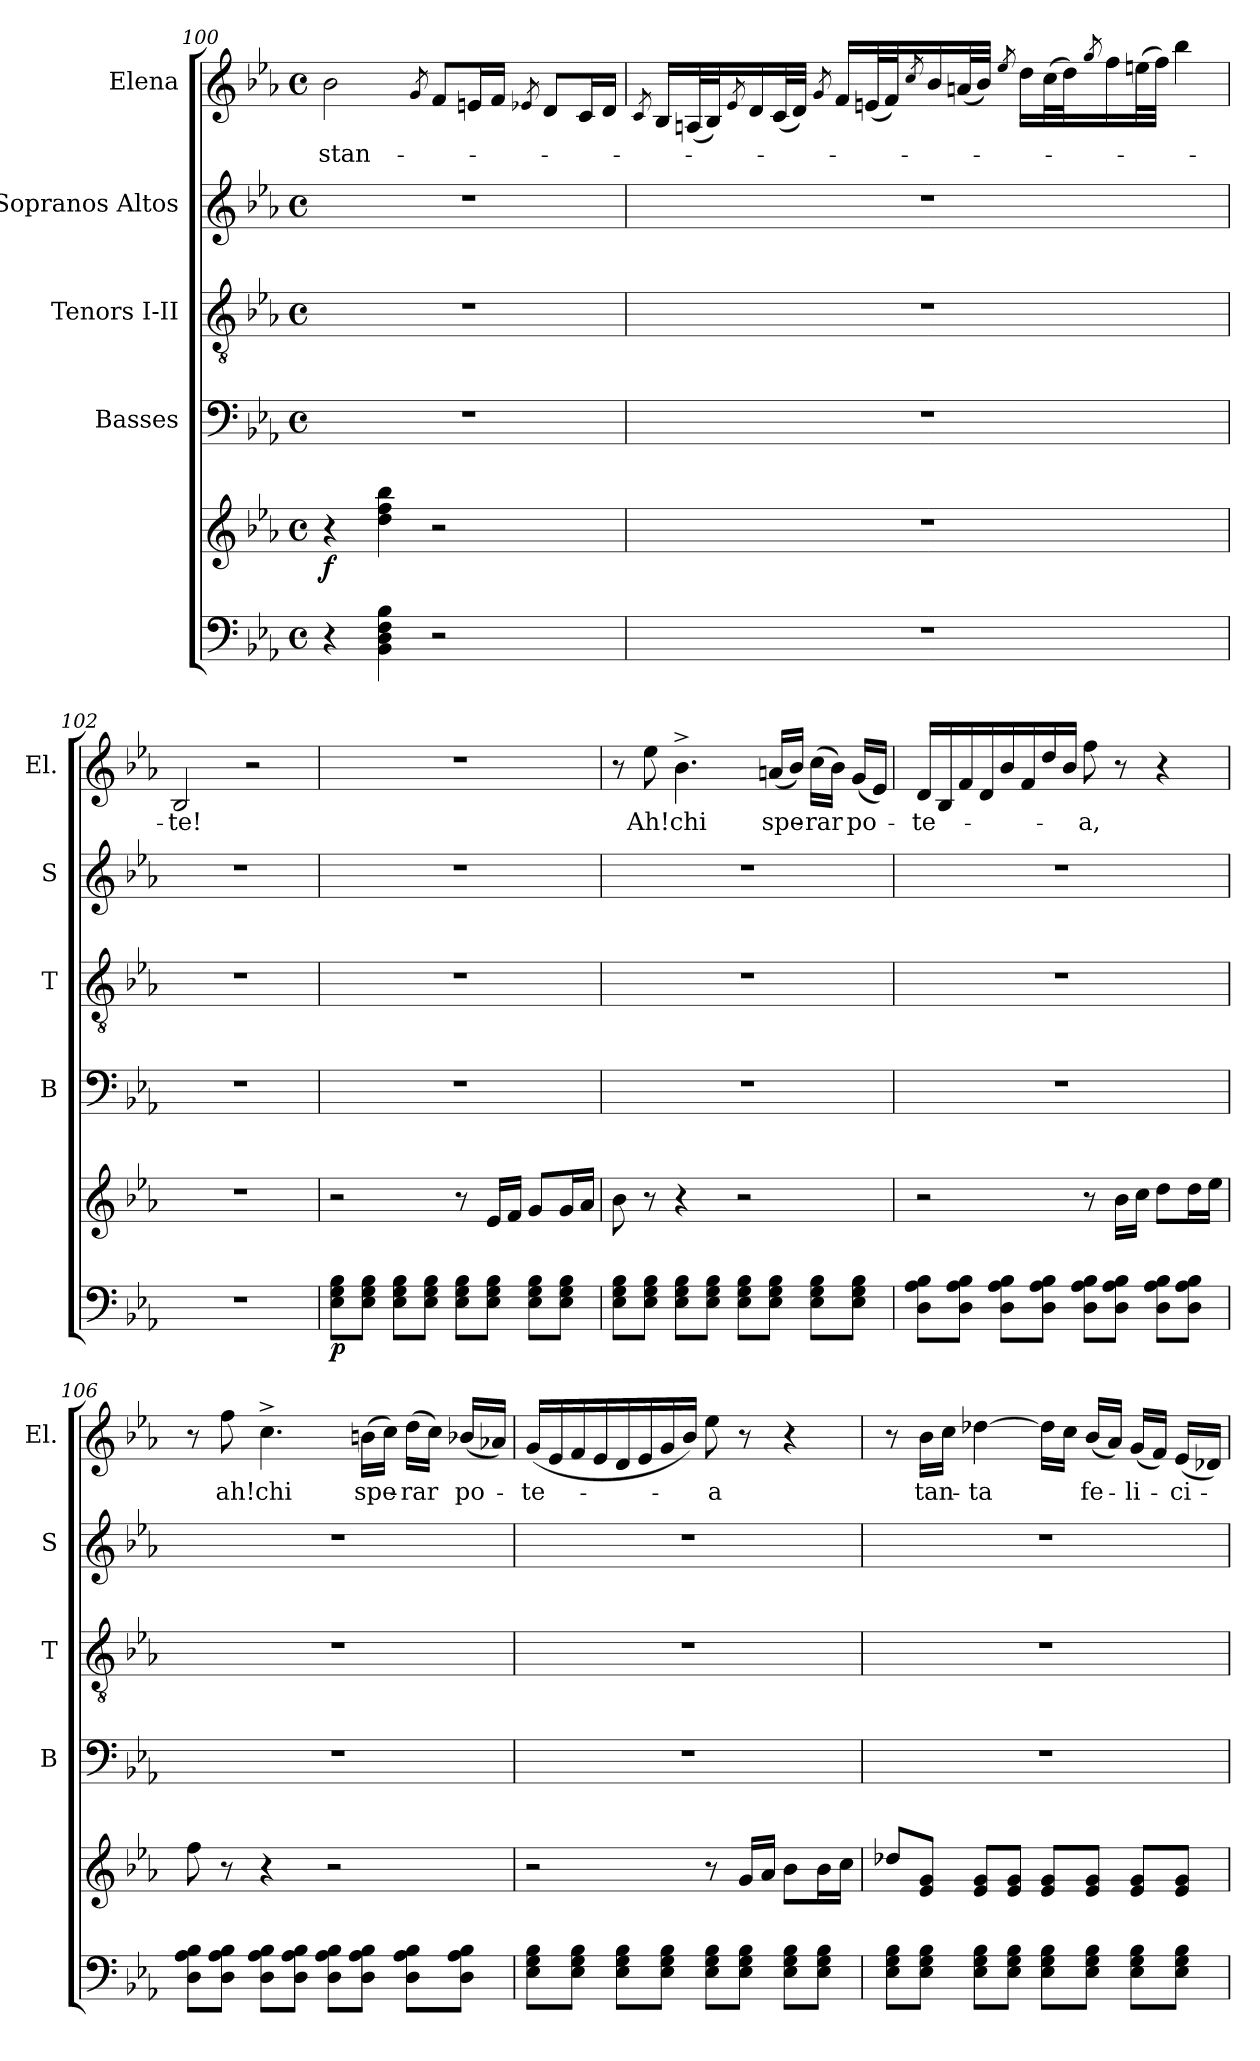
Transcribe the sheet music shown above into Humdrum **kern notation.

**kern	**kern	**dynam	**kern	**kern	**kern	**kern	**text
*part5	*part5	*part5	*part4	*part3	*part2	*part1	*part1
*staff6	*staff5	*staff5/6	*staff4	*staff3	*staff2	*staff1	*staff1
*	*	*	*I"Basses	*I"Tenors I-II	*I"Sopranos Altos	*I"Elena	*
*	*	*	*I'B	*I'T	*I'S	*I'El.	*
!!LO:PB:g=z
*clefF4	*clefG2	*	*clefF4	*clefGv2	*clefG2	*clefG2	*
*k[b-e-a-]	*k[b-e-a-]	*	*k[b-e-a-]	*k[b-e-a-]	*k[b-e-a-]	*k[b-e-a-]	*
*E-:	*E-:	*	*E-:	*E-:	*E-:	*E-:	*
*M4/4	*M4/4	*	*M4/4	*M4/4	*M4/4	*M4/4	*
*met(c)	*met(c)	*	*met(c)	*met(c)	*met(c)	*met(c)	*
=100	=100	=100	=100	=100	=100	=100	=100
!	!	!LO:DY:b	!	!	!	!	!LO:LY:b
4r	4r	f	1r	1r	1r	2b-\	-stan-
4BB-\ 4D\ 4F\ 4B-\	4dd\ 4ff\ 4bb-\	.	.	.	.	.	.
.	.	.	.	.	.	8qg/	.
2r	2r	.	.	.	.	8f/L	.
.	.	.	.	.	.	16en/L	.
.	.	.	.	.	.	16f/JJ	.
.	.	.	.	.	.	8qe-X/	.
.	.	.	.	.	.	8d/L	.
.	.	.	.	.	.	16c/L	.
.	.	.	.	.	.	16d/JJ	.
=101	=101	=101	=101	=101	=101	=101	=101
.	.	.	.	.	.	8qc/	.
1r	1r	.	1r	1r	1r	16B-/LL	.
.	.	.	.	.	.	(<32An/L	.
.	.	.	.	.	.	32B-/J)	.
.	.	.	.	.	.	8qe-/	.
.	.	.	.	.	.	16d/	.
.	.	.	.	.	.	(<32c/L	.
.	.	.	.	.	.	32d/JJJ)	.
.	.	.	.	.	.	8qg/	.
.	.	.	.	.	.	16f/LL	.
.	.	.	.	.	.	(<32en/L	.
.	.	.	.	.	.	32f/J)	.
.	.	.	.	.	.	8qcc/	.
.	.	.	.	.	.	16b-/	.
.	.	.	.	.	.	(<32an/L	.
.	.	.	.	.	.	32b-/JJJ)	.
.	.	.	.	.	.	8qee-/	.
.	.	.	.	.	.	16dd\LL	.
.	.	.	.	.	.	(>32cc\L	.
.	.	.	.	.	.	32dd\J)	.
.	.	.	.	.	.	8qgg/	.
.	.	.	.	.	.	16ff\	.
.	.	.	.	.	.	(>32een\L	.
.	.	.	.	.	.	32ff\JJJ)	.
.	.	.	.	.	.	4bb-\	.
=102	=102	=102	=102	=102	=102	=102	=102
!	!	!	!	!	!	!	!LO:LY:b
1r	1r	.	1r	1r	1r	2B-/	-te!
.	.	.	.	.	.	2r	.
!!LO:LB:g=z
=103	=103	=103	=103	=103	=103	=103	=103
!	!	!LO:DY:b=2	!	!	!	!	!
8E-\ 8G\ 8B-\L	2r	p	1r	1r	1r	1r	.
8E-\ 8G\ 8B-\J	.	.	.	.	.	.	.
8E-\ 8G\ 8B-\L	.	.	.	.	.	.	.
8E-\ 8G\ 8B-\J	.	.	.	.	.	.	.
8E-\ 8G\ 8B-\L	8r	.	.	.	.	.	.
8E-\ 8G\ 8B-\J	16e-/LL	.	.	.	.	.	.
.	16f/JJ	.	.	.	.	.	.
8E-\ 8G\ 8B-\L	8g/L	.	.	.	.	.	.
8E-\ 8G\ 8B-\J	16g/L	.	.	.	.	.	.
.	16a-/JJ	.	.	.	.	.	.
=104	=104	=104	=104	=104	=104	=104	=104
8E-\ 8G\ 8B-\L	8b-\	.	1r	1r	1r	8r	.
!	!	!	!	!	!	!	!LO:LY:b
8E-\ 8G\ 8B-\J	8r	.	.	.	.	8ee-\	Ah!
!	!	!	!	!	!	!	!LO:LY:b
8E-\ 8G\ 8B-\L	4r	.	.	.	.	4.b-^\	chi
8E-\ 8G\ 8B-\J	.	.	.	.	.	.	.
8E-\ 8G\ 8B-\L	2r	.	.	.	.	.	.
!	!	!	!	!	!	!	!LO:LY:b
8E-\ 8G\ 8B-\J	.	.	.	.	.	(<16an/LL	spe-
.	.	.	.	.	.	16b-/JJ)	.
!	!	!	!	!	!	!	!LO:LY:b
8E-\ 8G\ 8B-\L	.	.	.	.	.	(>16cc\LL	-rar
.	.	.	.	.	.	16b-\JJ)	.
!	!	!	!	!	!	!	!LO:LY:b
8E-\ 8G\ 8B-\J	.	.	.	.	.	(<16g/LL	po-
.	.	.	.	.	.	16e-/JJ)	.
=105	=105	=105	=105	=105	=105	=105	=105
!	!	!	!	!	!	!	!LO:LY:b
8D\ 8A-\ 8B-\L	2r	.	1r	1r	1r	16d/LL	-te-
.	.	.	.	.	.	16B-/	.
8D\ 8A-\ 8B-\J	.	.	.	.	.	16f/	.
.	.	.	.	.	.	16d/	.
8D\ 8A-\ 8B-\L	.	.	.	.	.	16b-/	.
.	.	.	.	.	.	16f/	.
8D\ 8A-\ 8B-\J	.	.	.	.	.	16dd/	.
.	.	.	.	.	.	16b-/JJ	.
!	!	!	!	!	!	!	!LO:LY:b
8D\ 8A-\ 8B-\L	8r	.	.	.	.	8ff\	-a,
8D\ 8A-\ 8B-\J	16b-\LL	.	.	.	.	8r	.
.	16cc\JJ	.	.	.	.	.	.
8D\ 8A-\ 8B-\L	8dd\L	.	.	.	.	4r	.
8D\ 8A-\ 8B-\J	16dd\L	.	.	.	.	.	.
.	16ee-\JJ	.	.	.	.	.	.
!!LO:PB:g=z
=106	=106	=106	=106	=106	=106	=106	=106
8D\ 8A-\ 8B-\L	8ff\	.	1r	1r	1r	8r	.
!	!	!	!	!	!	!	!LO:LY:b
8D\ 8A-\ 8B-\J	8r	.	.	.	.	8ff\	ah!
!	!	!	!	!	!	!	!LO:LY:b
8D\ 8A-\ 8B-\L	4r	.	.	.	.	4.cc^\	chi
8D\ 8A-\ 8B-\J	.	.	.	.	.	.	.
8D\ 8A-\ 8B-\L	2r	.	.	.	.	.	.
!	!	!	!	!	!	!	!LO:LY:b
8D\ 8A-\ 8B-\J	.	.	.	.	.	(>16bn\LL	spe-
.	.	.	.	.	.	16cc\JJ)	.
!	!	!	!	!	!	!	!LO:LY:b
8D\ 8A-\ 8B-\L	.	.	.	.	.	(>16dd\LL	-rar
.	.	.	.	.	.	16cc\JJ)	.
!	!	!	!	!	!	!	!LO:LY:b
8D\ 8A-\ 8B-\J	.	.	.	.	.	(<16b-X/LL	po-
.	.	.	.	.	.	16a-X/JJ)	.
=107	=107	=107	=107	=107	=107	=107	=107
!	!	!	!	!	!	!	!LO:LY:b
8E-\ 8G\ 8B-\L	2r	.	1r	1r	1r	(<16g/LL	-te-
.	.	.	.	.	.	16e-/	.
8E-\ 8G\ 8B-\J	.	.	.	.	.	16f/	.
.	.	.	.	.	.	16e-/	.
8E-\ 8G\ 8B-\L	.	.	.	.	.	16d/	.
.	.	.	.	.	.	16e-/	.
8E-\ 8G\ 8B-\J	.	.	.	.	.	16g/	.
.	.	.	.	.	.	16b-/JJ)	.
!	!	!	!	!	!	!	!LO:LY:b
8E-\ 8G\ 8B-\L	8r	.	.	.	.	8ee-\	-a
8E-\ 8G\ 8B-\J	16g/LL	.	.	.	.	8r	.
.	16a-/JJ	.	.	.	.	.	.
8E-\ 8G\ 8B-\L	8b-\L	.	.	.	.	4r	.
8E-\ 8G\ 8B-\J	16b-\L	.	.	.	.	.	.
.	16cc\JJ	.	.	.	.	.	.
!!LO:LB:g=z
=108	=108	=108	=108	=108	=108	=108	=108
8E-\ 8G\ 8B-\L	8dd-X/L	.	1r	1r	1r	8r	.
!	!	!	!	!	!	!	!LO:LY:b
8E-\ 8G\ 8B-\J	8e-/ 8g/J	.	.	.	.	16b-\LL	tan-
.	.	.	.	.	.	16cc\JJ	.
!	!	!	!	!	!	!	!LO:LY:b
8E-\ 8G\ 8B-\L	8e-/ 8g/L	.	.	.	.	[4dd-X\	-ta
8E-\ 8G\ 8B-\J	8e-/ 8g/J	.	.	.	.	.	.
8E-\ 8G\ 8B-\L	8e-/ 8g/L	.	.	.	.	16dd-\LL]	.
.	.	.	.	.	.	16cc\JJ	.
!	!	!	!	!	!	!	!LO:LY:b
8E-\ 8G\ 8B-\J	8e-/ 8g/J	.	.	.	.	(<16b-/LL	fe-
.	.	.	.	.	.	16a-/JJ)	.
!	!	!	!	!	!	!	!LO:LY:b
8E-\ 8G\ 8B-\L	8e-/ 8g/L	.	.	.	.	(<16g/LL	-li-
.	.	.	.	.	.	16f/JJ)	.
!	!	!	!	!	!	!	!LO:LY:b
8E-\ 8G\ 8B-\J	8e-/ 8g/J	.	.	.	.	(<16e-/LL	-ci-
.	.	.	.	.	.	16d-X/JJ)	.
=	=	=	=	=	=	=	=
*-	*-	*-	*-	*-	*-	*-	*-
